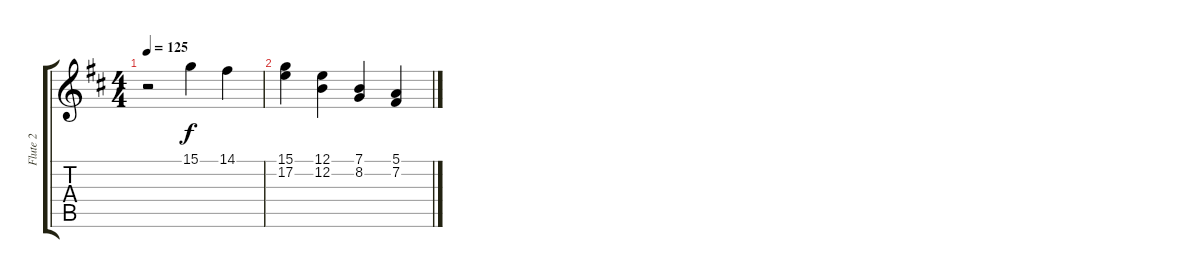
\track ("Flute 2" "Flute 2") {instrument panflute}
\staff {score tabs}
\tuning (E4 B3 G3 D3 A2 E2) {hide}
\ts (4 4)
\tempo 125
\clef g2
\ks d
r.2{dy f} 15.1.4 14.1.4 |
(15.1 17.2).4 (12.1 12.2).4 (7.1 8.2).4 (5.1 7.2).4
